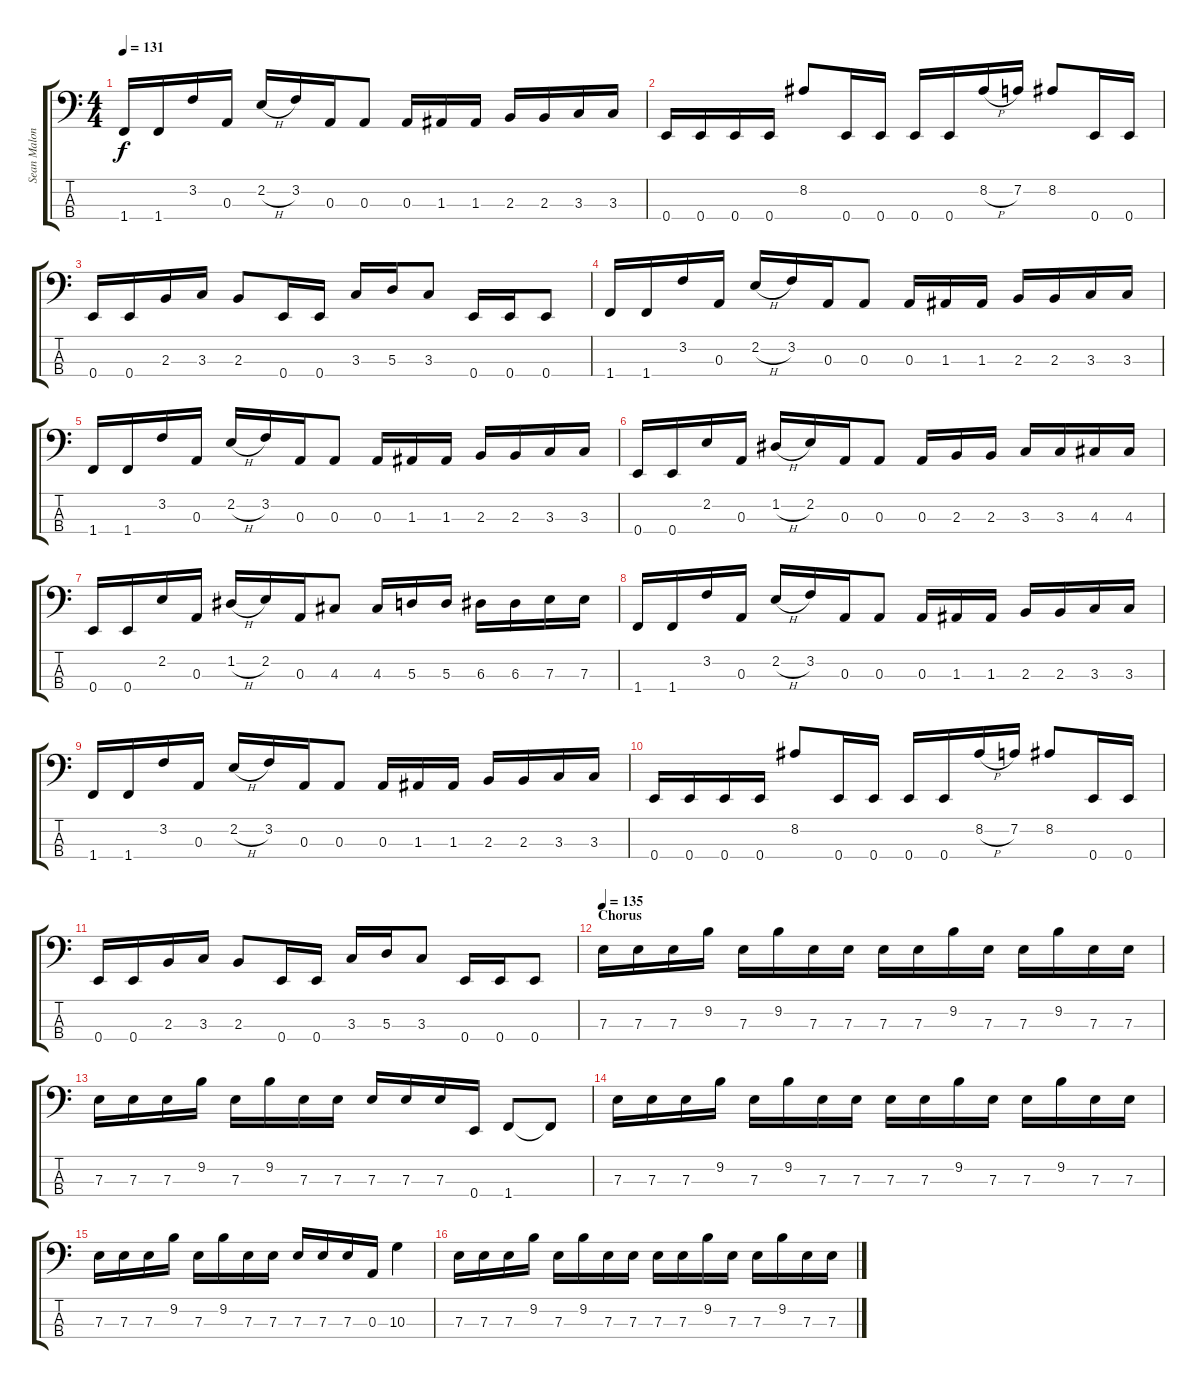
\track ("Sean Malone (fretless bass)" "Sean Malon") {instrument fretlessbass}
\staff {score tabs}
\tuning (G2 D2 A1 E1) {hide}
\ts (4 4)
\tempo 131
\clef f4
\ks c
1.4.16{dy f} 1.4.16 3.2.16 0.3.16 2.2{h}.16 3.2.16 0.3.16 0.3.8 0.3.16 1.3.16 1.3.16 2.3.16 2.3.16 3.3.16 3.3.16 |
0.4.16 0.4.16 0.4.16 0.4.16 8.2.8 0.4.16 0.4.16 0.4.16 0.4.16 8.2{h}.16 7.2.16 8.2.8 0.4.16 0.4.16 |
0.4.16 0.4.16 2.3.16 3.3.16 2.3.8 0.4.16 0.4.16 3.3.16 5.3.16 3.3.8 0.4.16 0.4.16 0.4.8 |
1.4.16 1.4.16 3.2.16 0.3.16 2.2{h}.16 3.2.16 0.3.16 0.3.8 0.3.16 1.3.16 1.3.16 2.3.16 2.3.16 3.3.16 3.3.16 |
1.4.16 1.4.16 3.2.16 0.3.16 2.2{h}.16 3.2.16 0.3.16 0.3.8 0.3.16 1.3.16 1.3.16 2.3.16 2.3.16 3.3.16 3.3.16 |
0.4.16 0.4.16 2.2.16 0.3.16 1.2{h}.16 2.2.16 0.3.16 0.3.8 0.3.16 2.3.16 2.3.16 3.3.16 3.3.16 4.3.16 4.3.16 |
0.4.16 0.4.16 2.2.16 0.3.16 1.2{h}.16 2.2.16 0.3.16 4.3.8 4.3.16 5.3.16 5.3.16 6.3.16 6.3.16 7.3.16 7.3.16 |
1.4.16 1.4.16 3.2.16 0.3.16 2.2{h}.16 3.2.16 0.3.16 0.3.8 0.3.16 1.3.16 1.3.16 2.3.16 2.3.16 3.3.16 3.3.16 |
1.4.16 1.4.16 3.2.16 0.3.16 2.2{h}.16 3.2.16 0.3.16 0.3.8 0.3.16 1.3.16 1.3.16 2.3.16 2.3.16 3.3.16 3.3.16 |
0.4.16 0.4.16 0.4.16 0.4.16 8.2.8 0.4.16 0.4.16 0.4.16 0.4.16 8.2{h}.16 7.2.16 8.2.8 0.4.16 0.4.16 |
0.4.16 0.4.16 2.3.16 3.3.16 2.3.8 0.4.16 0.4.16 3.3.16 5.3.16 3.3.8 0.4.16 0.4.16 0.4.8 |
\section ("" "Chorus")
\tempo 135
7.3.16 7.3.16 7.3.16 9.2.16 7.3.16 9.2.16 7.3.16 7.3.16 7.3.16 7.3.16 9.2.16 7.3.16 7.3.16 9.2.16 7.3.16 7.3.16 |
7.3.16 7.3.16 7.3.16 9.2.16 7.3.16 9.2.16 7.3.16 7.3.16 7.3.16 7.3.16 7.3.16 0.4.16 1.4.8 1.4{t}.8 |
7.3.16 7.3.16 7.3.16 9.2.16 7.3.16 9.2.16 7.3.16 7.3.16 7.3.16 7.3.16 9.2.16 7.3.16 7.3.16 9.2.16 7.3.16 7.3.16 |
7.3.16 7.3.16 7.3.16 9.2.16 7.3.16 9.2.16 7.3.16 7.3.16 7.3.16 7.3.16 7.3.16 0.3.16 10.3.4 |
7.3.16 7.3.16 7.3.16 9.2.16 7.3.16 9.2.16 7.3.16 7.3.16 7.3.16 7.3.16 9.2.16 7.3.16 7.3.16 9.2.16 7.3.16 7.3.16
